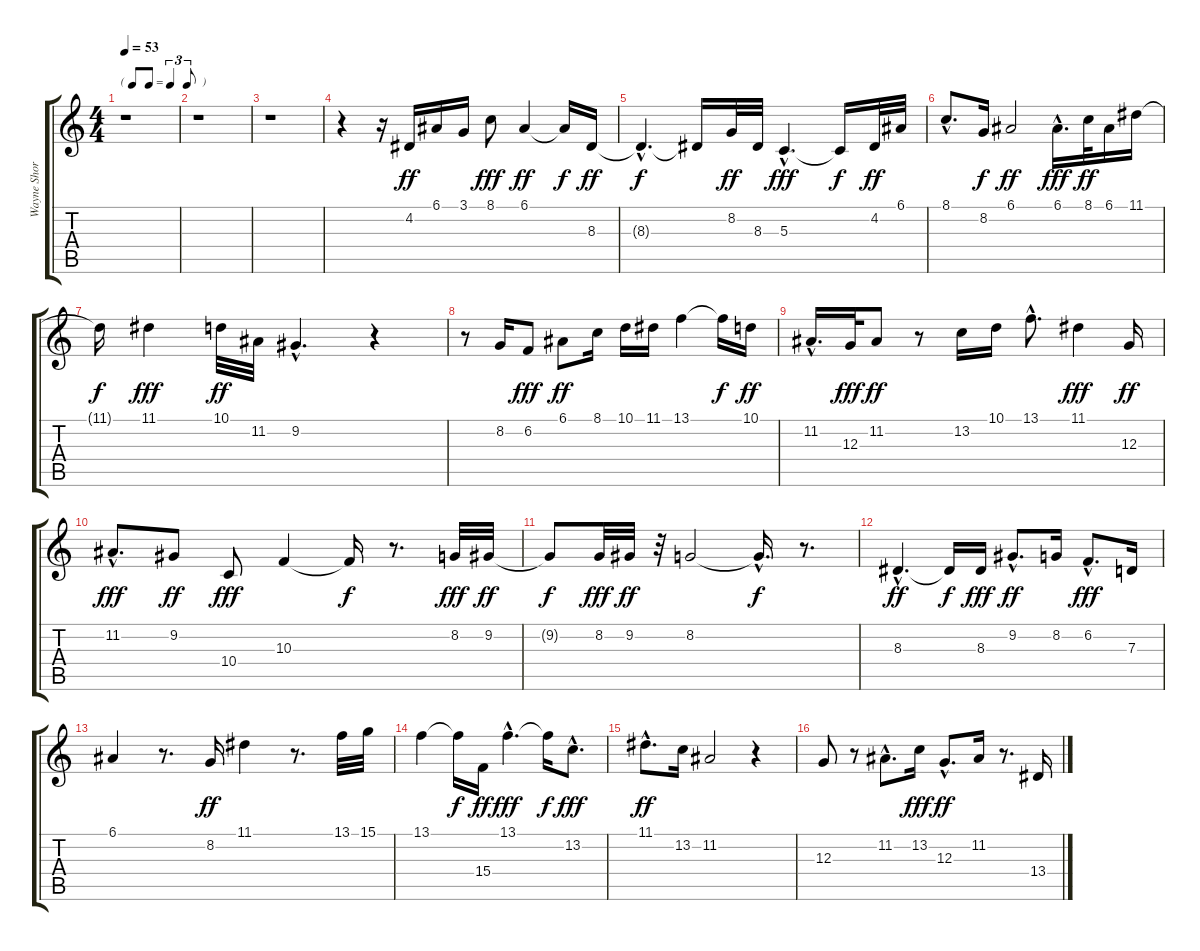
\track ("Wayne Shorter" "Wayne Shor") {instrument tenorsax}
\staff {score tabs}
\tuning (E4 B3 G3 D3 A2 E2) {hide}
\ts (4 4)
\tf triplet8th
\tempo 53
\clef g2
\ks c
r.1{dy f} |
r.1 |
r.1 |
r.4 r.16 4.2.16{dy ff} 6.1.16 3.1.16 8.1.8{dy fff} 6.1.4{dy ff} 6.1{t}.16{dy f} 8.3.16{dy ff} |
8.3{hac t}.4{d dy f} 8.3{t}.16 8.2.32{dy ff} 8.3.32 5.3{hac}.4{d dy fff} 5.3{t}.16{dy f} 4.2.32{dy ff} 6.1.32 |
8.1{hac}.8{d} 8.2.16{dy f} 6.1.2{dy ff} 6.1{hac}.16{d dy fff} 8.1.32{dy ff} 6.1.16 11.1.16 |
11.1{t}.16{dy f} 11.1.4{dy fff} 10.1.32{dy ff} 11.2.32 9.2{hac}.4{d} r.4 |
r.8 8.2.16 6.2.8{dy fff} 6.1.8{dy ff} 8.1.16 10.1.16 11.1.16 13.1.4 13.1{t}.16{dy f} 10.1.16{dy ff} |
11.2{hac}.16{d} 12.3.32{dy fff} 11.2.8{dy ff} r.8 13.2.16 10.1.16 13.1{hac}.8{d} 11.1.4{dy fff} 12.3.16{dy ff} |
11.2{hac}.8{d dy fff} 9.2.8{dy ff} 10.4.8{dy fff} 10.3.4 10.3{t}.16{dy f} r.8{d} 8.2.32{dy fff} 9.2.32{dy ff} |
9.2{t}.8{dy f} 8.2.32{dy fff} 9.2.32{dy ff} r.32 8.2.2 8.2{hac t}.16{d dy f} r.8{d} |
8.3{hac}.4{d dy ff} 8.3{t}.16{dy f} 8.3.16{dy fff} 9.2{hac}.8{d dy ff} 8.2.16 6.2{hac}.8{d dy fff} 7.3.16 |
6.1.4 r.8{d} 8.2.16{dy ff} 11.1.4 r.8{d} 13.1.32 15.1.32 |
13.1.4 13.1{t}.16{dy f} 15.4.16{dy ff} 13.1{hac}.4{d dy fff} 13.1{t}.16{dy f} 13.2{hac}.8{d dy fff} |
11.1{hac}.8{d dy ff} 13.2.16 11.2.2 r.4 |
12.3.8 r.8 11.2{hac}.8{d} 13.2.16{dy fff} 12.3{hac}.8{d dy ff} 11.2.16 r.8{d} 13.4.16
